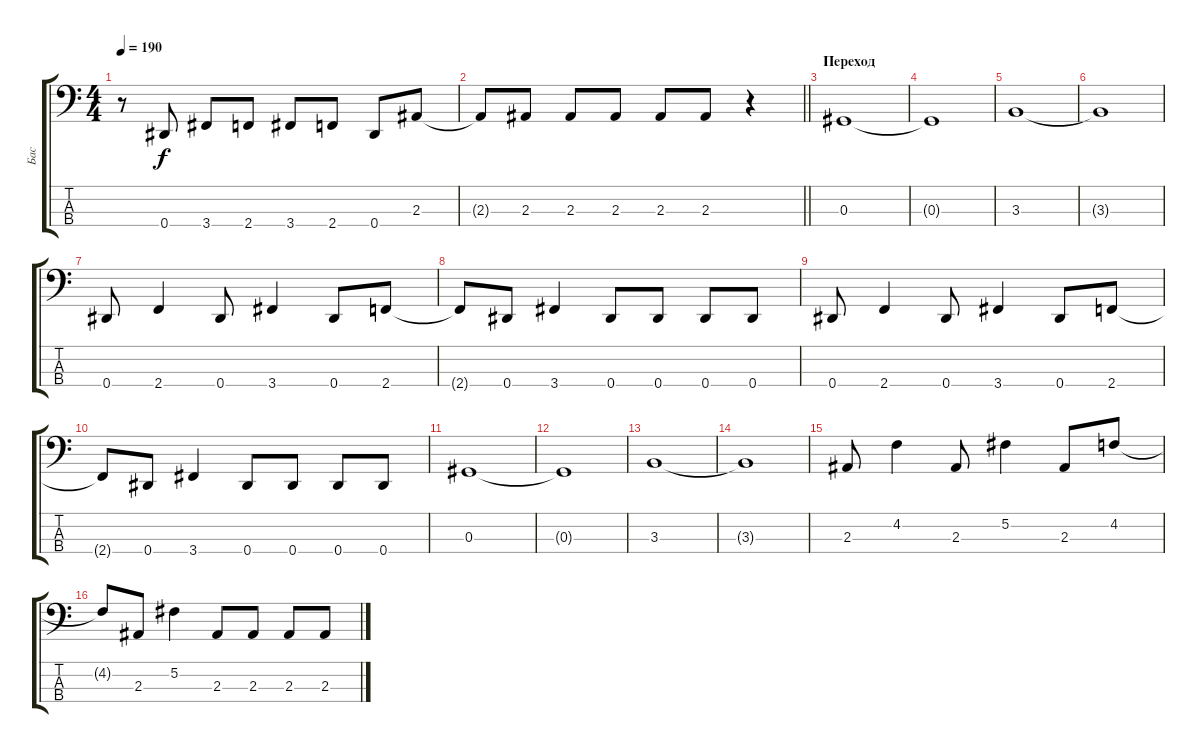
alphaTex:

\track ("Бас" "Бас") {instrument electricbassfinger}
\staff {score tabs}
\tuning (Gb2 Db2 Ab1 Eb1) {hide}
\ts (4 4)
\tempo 190
\clef f4
\ks c
r.8{dy f} 0.4.8 3.4.8 2.4.8 3.4.8 2.4.8 0.4.8 2.3.8 |
\barLineRight lightlight
2.3{t}.8 2.3.8 2.3.8 2.3.8 2.3.8 2.3.8 r.4 |
\section ("" "Переход")
0.3.1 |
0.3{t}.1 |
3.3.1 |
3.3{t}.1 |
0.4.8 2.4.4 0.4.8 3.4.4 0.4.8 2.4.8 |
2.4{t}.8 0.4.8 3.4.4 0.4.8 0.4.8 0.4.8 0.4.8 |
0.4.8 2.4.4 0.4.8 3.4.4 0.4.8 2.4.8 |
2.4{t}.8 0.4.8 3.4.4 0.4.8 0.4.8 0.4.8 0.4.8 |
0.3.1 |
0.3{t}.1 |
3.3.1 |
3.3{t}.1 |
2.3.8 4.2.4 2.3.8 5.2.4 2.3.8 4.2.8 |
4.2{t}.8 2.3.8 5.2.4 2.3.8 2.3.8 2.3.8 2.3.8
